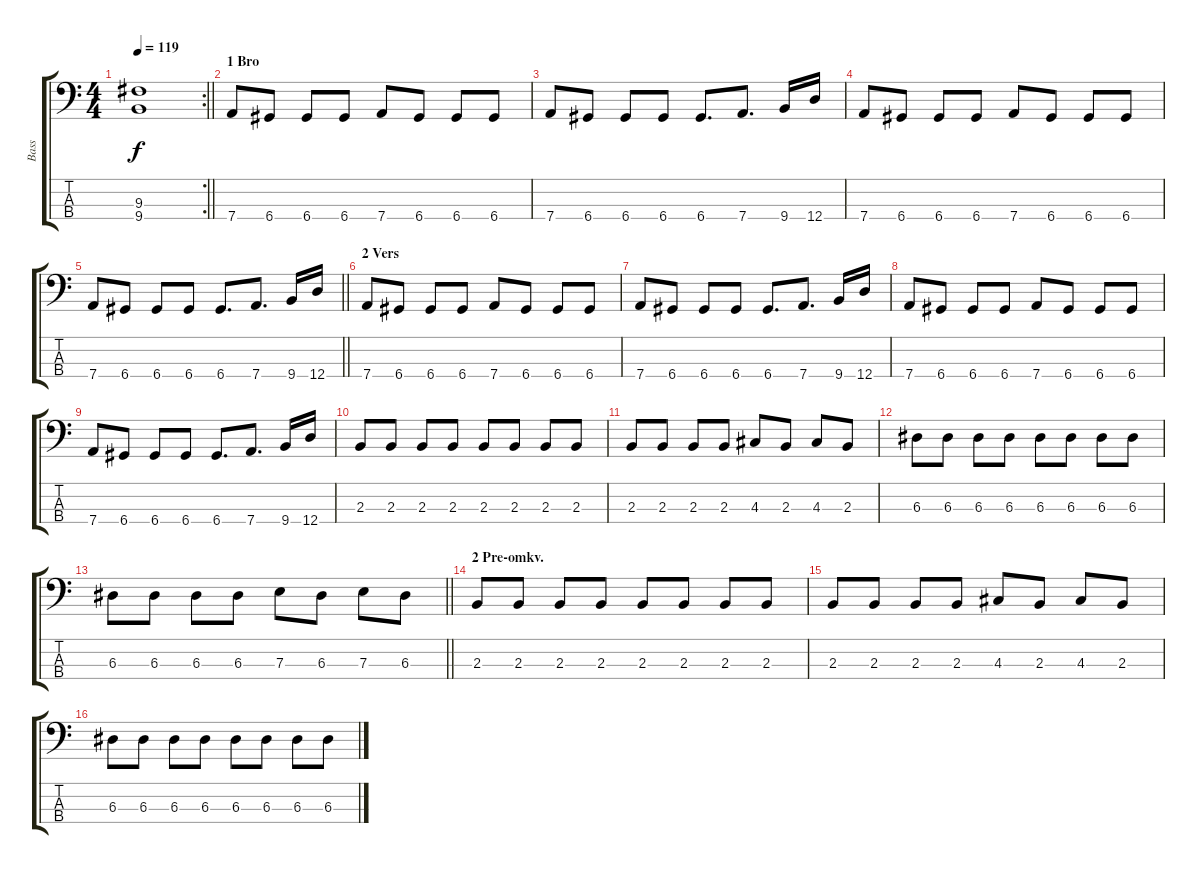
\track ("Bass" "Bass") {instrument slapbass1}
\staff {score tabs}
\tuning (G2 D2 A1 D1) {hide}
\rc 2
\ts (4 4)
\tempo 119
\clef f4
\barLineRight lightlight
\ks c
(9.3 9.4).1{dy f} |
\section ("" "1 Bro")
7.4.8 6.4.8 6.4.8 6.4.8 7.4.8 6.4.8 6.4.8 6.4.8 |
7.4.8 6.4.8 6.4.8 6.4.8 6.4.8{d} 7.4.8{d} 9.4.16 12.4.16 |
7.4.8 6.4.8 6.4.8 6.4.8 7.4.8 6.4.8 6.4.8 6.4.8 |
\barLineRight lightlight
7.4.8 6.4.8 6.4.8 6.4.8 6.4.8{d} 7.4.8{d} 9.4.16 12.4.16 |
\section ("" "2 Vers")
7.4.8 6.4.8 6.4.8 6.4.8 7.4.8 6.4.8 6.4.8 6.4.8 |
7.4.8 6.4.8 6.4.8 6.4.8 6.4.8{d} 7.4.8{d} 9.4.16 12.4.16 |
7.4.8 6.4.8 6.4.8 6.4.8 7.4.8 6.4.8 6.4.8 6.4.8 |
7.4.8 6.4.8 6.4.8 6.4.8 6.4.8{d} 7.4.8{d} 9.4.16 12.4.16 |
2.3.8 2.3.8 2.3.8 2.3.8 2.3.8 2.3.8 2.3.8 2.3.8 |
2.3.8 2.3.8 2.3.8 2.3.8 4.3.8 2.3.8 4.3.8 2.3.8 |
6.3.8 6.3.8 6.3.8 6.3.8 6.3.8 6.3.8 6.3.8 6.3.8 |
\barLineRight lightlight
6.3.8 6.3.8 6.3.8 6.3.8 7.3.8 6.3.8 7.3.8 6.3.8 |
\section ("" "2 Pre-omkv.")
2.3.8 2.3.8 2.3.8 2.3.8 2.3.8 2.3.8 2.3.8 2.3.8 |
2.3.8 2.3.8 2.3.8 2.3.8 4.3.8 2.3.8 4.3.8 2.3.8 |
6.3.8 6.3.8 6.3.8 6.3.8 6.3.8 6.3.8 6.3.8 6.3.8
